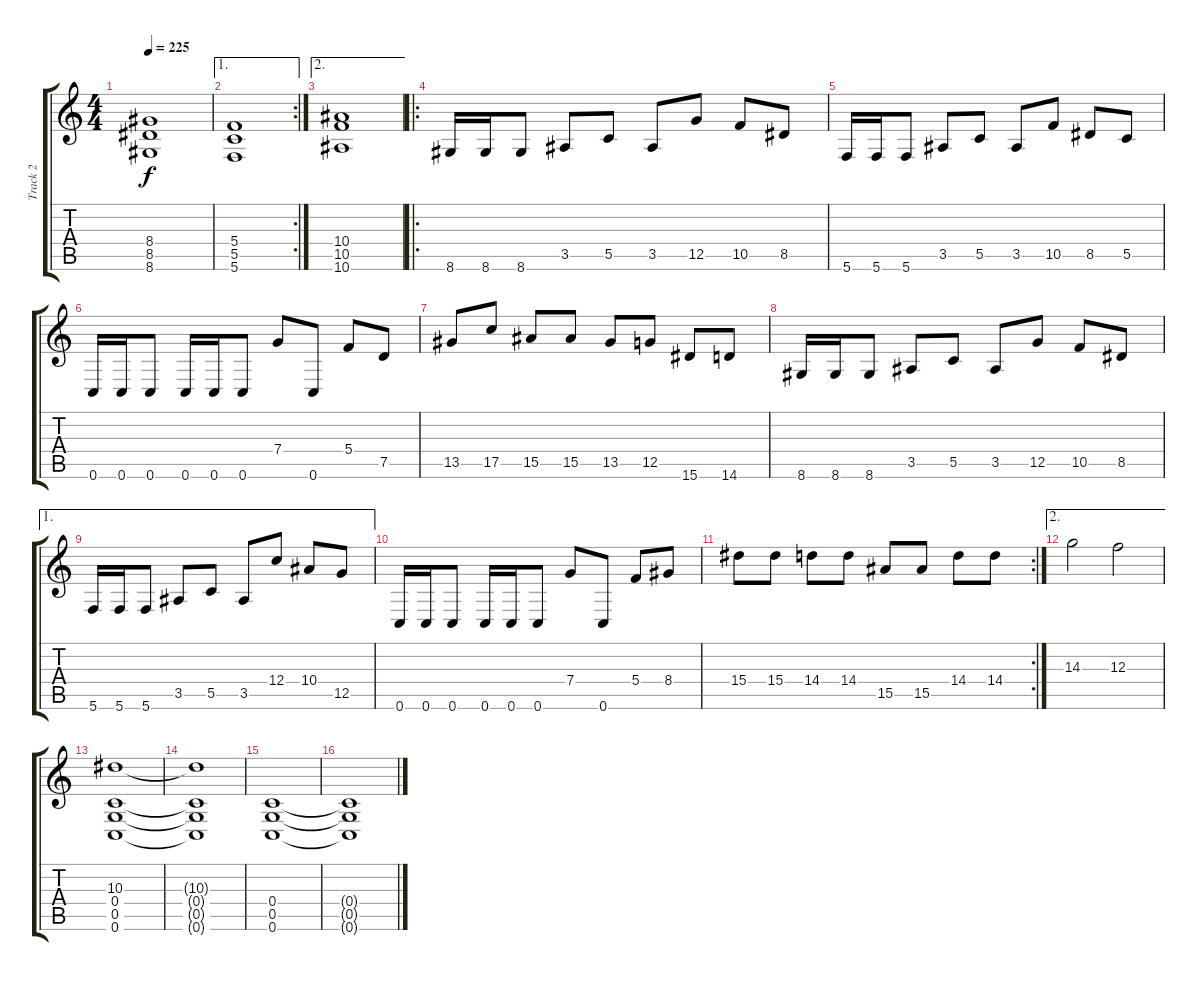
\track ("Track 2" "Track 2") {instrument distortionguitar}
\staff {score tabs}
\tuning (D4 A3 F3 C3 G2 C2) {hide}
\ts (4 4)
\tempo 225
\clef g2
\ks c
(8.4 8.5 8.6).1{dy f} |
\ae 1
\rc 2
(5.4 5.5 5.6).1 |
\ae 2
(10.4 10.5 10.6).1 |
\ro
8.6.16 8.6.16 8.6.8 3.5.8 5.5.8 3.5.8 12.5.8 10.5.8 8.5.8 |
5.6.16 5.6.16 5.6.8 3.5.8 5.5.8 3.5.8 10.5.8 8.5.8 5.5.8 |
0.6.16 0.6.16 0.6.8 0.6.16 0.6.16 0.6.8 7.4.8 0.6.8 5.4.8 7.5.8 |
13.5.8 17.5.8 15.5.8 15.5.8 13.5.8 12.5.8 15.6.8 14.6.8 |
8.6.16 8.6.16 8.6.8 3.5.8 5.5.8 3.5.8 12.5.8 10.5.8 8.5.8 |
\ae 1
5.6.16 5.6.16 5.6.8 3.5.8 5.5.8 3.5.8 12.4.8 10.4.8 12.5.8 |
0.6.16 0.6.16 0.6.8 0.6.16 0.6.16 0.6.8 7.4.8 0.6.8 5.4.8 8.4.8 |
\rc 2
15.4.8 15.4.8 14.4.8 14.4.8 15.5.8 15.5.8 14.4.8 14.4.8 |
\ae 2
14.3.2 12.3.2 |
(10.3 0.4 0.5 0.6).1 |
(10.3{t} 0.4{t} 0.5{t} 0.6{t}).1 |
(0.4 0.5 0.6).1 |
(0.4{t} 0.5{t} 0.6{t}).1
